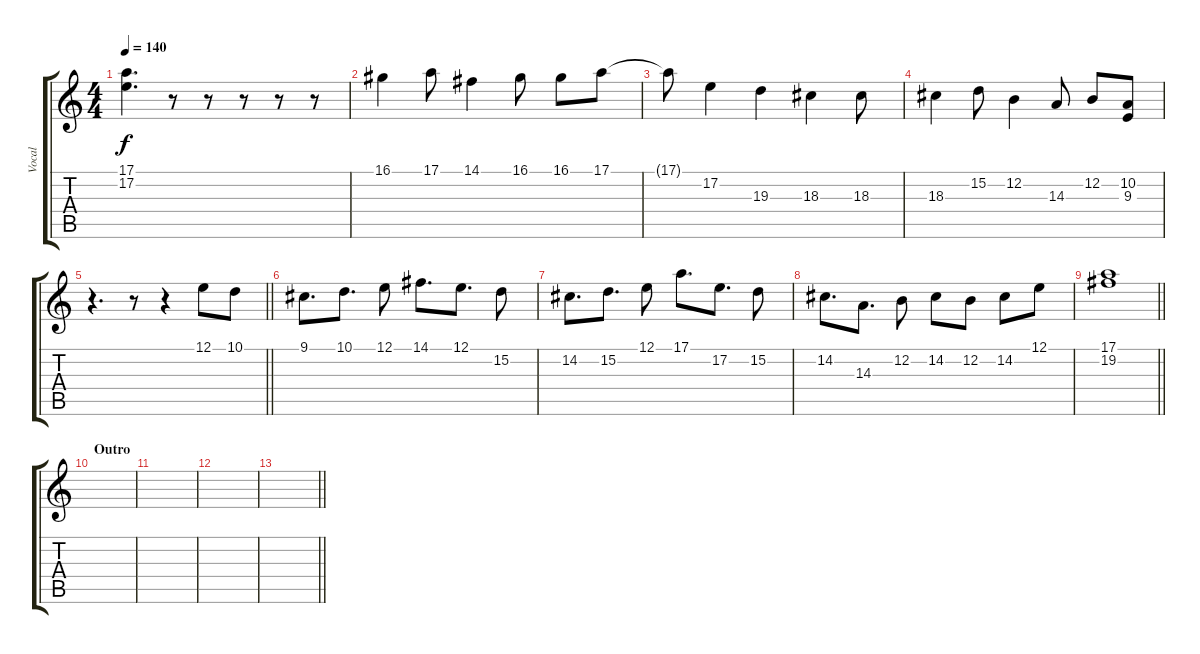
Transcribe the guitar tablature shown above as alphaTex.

\track ("Vocal" "Vocal") {instrument electricgrandpiano}
\staff {score tabs}
\tuning (E4 B3 G3 D3 A2 E2) {hide}
\ts (4 4)
\tempo 140
\clef g2
\ks c
(17.1{t} 17.2{t}).4{d dy f} r.8 r.8 r.8 r.8 r.8 |
16.1.4 17.1.8 14.1.4 16.1.8 16.1.8 17.1.8 |
17.1{t}.8 17.2.4 19.3.4 18.3.4 18.3.8 |
18.3.4 15.2.8 12.2.4 14.3.8 12.2.8 (10.2 9.3).8 |
\barLineRight lightlight
r.4{d} r.8 r.4 12.1.8 10.1.8 |
9.1.8{d} 10.1.8{d} 12.1.8 14.1.8{d} 12.1.8{d} 15.2.8 |
14.2.8{d} 15.2.8{d} 12.1.8 17.1.8{d} 17.2.8{d} 15.2.8 |
14.2.8{d} 14.3.8{d} 12.2.8 14.2.8 12.2.8 14.2.8 12.1.8 |
\barLineRight lightlight
(17.1 19.2).1 |
\section ("" "Outro")
|
|
|
\barLineRight lightlight
